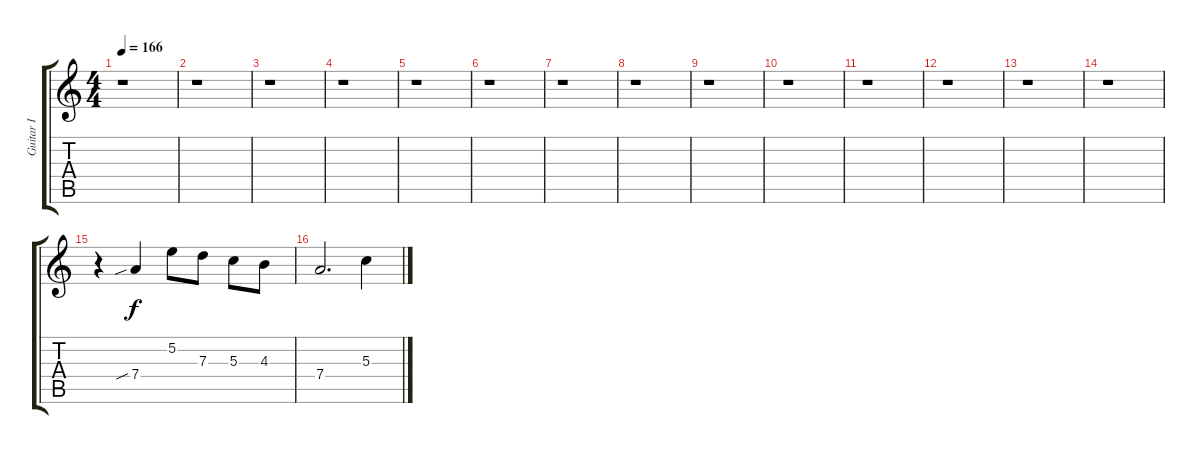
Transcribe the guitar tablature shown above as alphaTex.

\track ("Guitar I" "Guitar I") {instrument overdrivenguitar}
\staff {score tabs}
\tuning (E4 B3 G3 D3 A2 E2) {hide}
\ts (4 4)
\tempo 166
\clef g2
\ks c
r.1{dy f} |
r.1 |
r.1 |
r.1 |
r.1 |
r.1 |
r.1 |
r.1 |
r.1 |
r.1 |
r.1 |
r.1 |
r.1 |
r.1 |
r.4 7.4{sib}.4 5.2.8 7.3.8 5.3.8 4.3.8 |
7.4.2{d} 5.3.4
